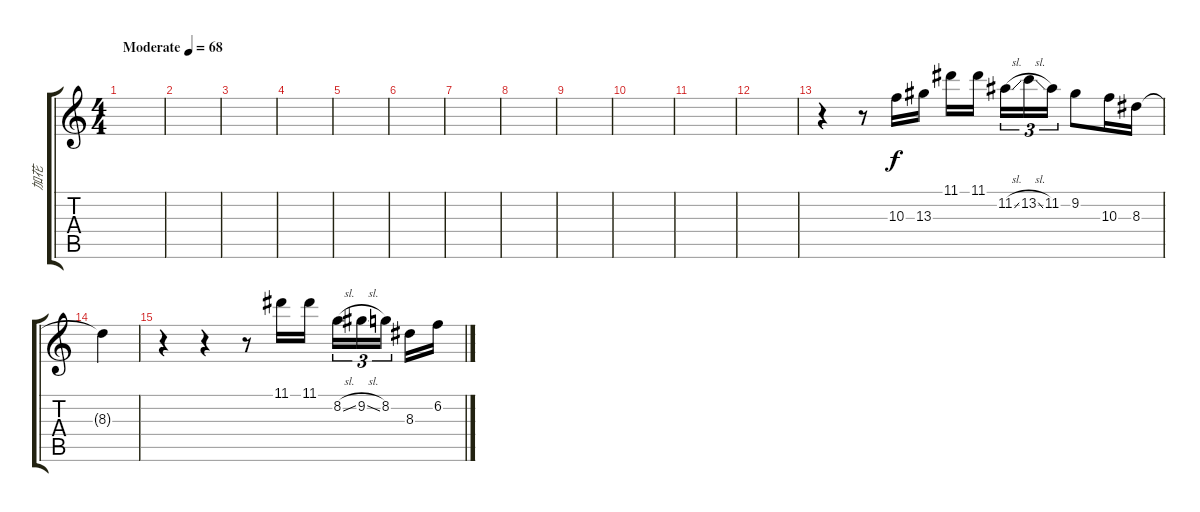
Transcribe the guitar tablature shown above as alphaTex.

\track ("加花" "加花") {instrument overdrivenguitar}
\staff {score tabs}
\tuning (E4 B3 G3 D3 A2 E2) {hide}
\ts (4 4)
\tempo (68 "Moderate")
\clef g2
\ks c
|
|
|
|
|
|
|
|
|
|
|
|
r.4 r.8 10.3.16 13.3.16 11.1.16 11.1.16{beam splitsecondary} 11.2{sl}.16{tu (3 2)} 13.2{sl}.16{tu (3 2)} 11.2.16{tu (3 2)} 9.2.8 10.3.16 8.3.16 |
8.3{t}.4 |
r.4 r.4 r.8 11.1.16 11.1.16 8.2{sl}.16{tu (3 2)} 9.2{sl}.16{tu (3 2)} 8.2.16{tu (3 2) beam splitsecondary} 8.3.16 6.2.16
